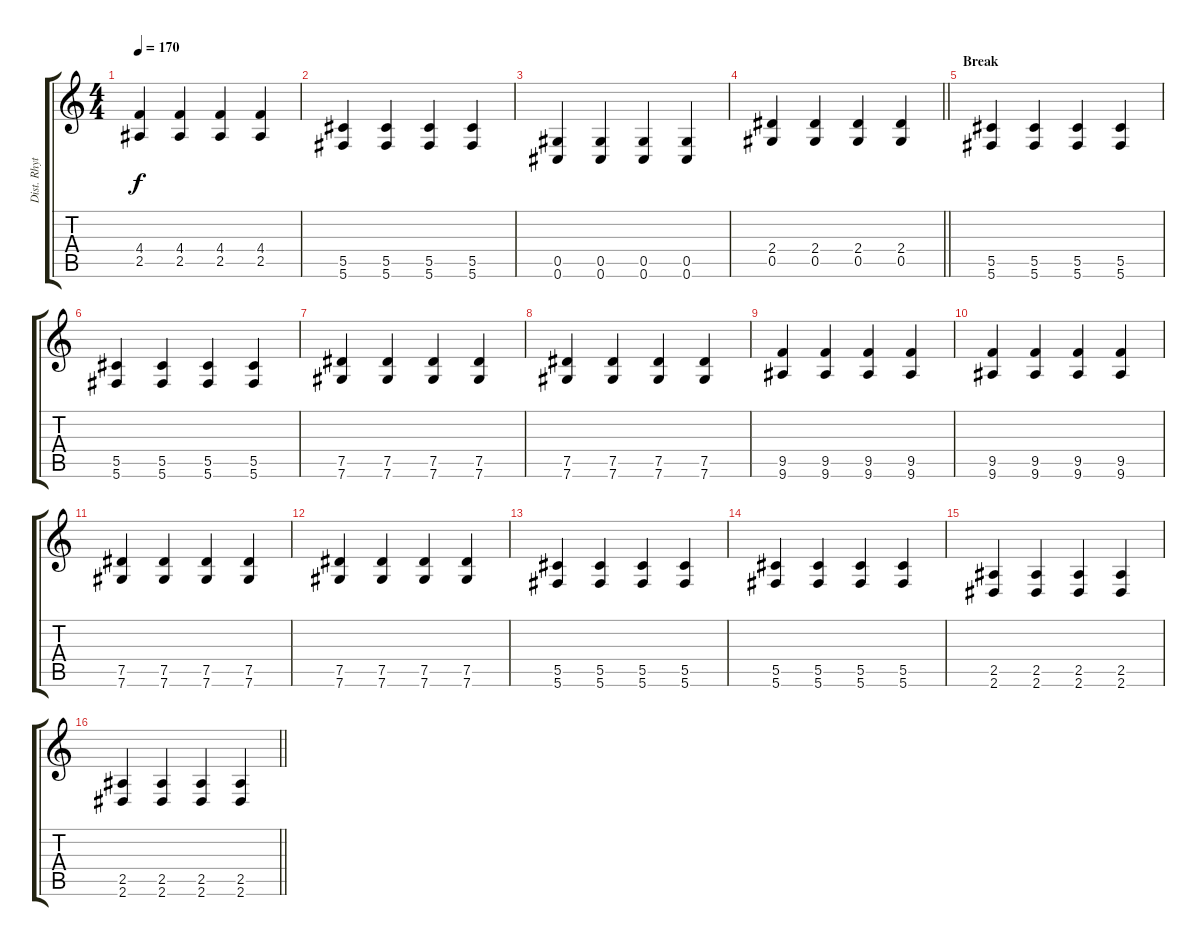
\track ("Dist. Rhytm Guitar [L]" "Dist. Rhyt") {instrument distortionguitar}
\staff {score tabs}
\tuning (Eb4 Bb3 Gb3 Db3 Ab2 Db2) {hide}
\ts (4 4)
\tempo 170
\clef g2
\ks c
(4.4 2.5).4{dy f} (4.4 2.5).4 (4.4 2.5).4 (4.4 2.5).4 |
(5.5 5.6).4 (5.5 5.6).4 (5.5 5.6).4 (5.5 5.6).4 |
(0.5 0.6).4 (0.5 0.6).4 (0.5 0.6).4 (0.5 0.6).4 |
\barLineRight lightlight
(2.4 0.5).4 (2.4 0.5).4 (2.4 0.5).4 (2.4 0.5).4 |
\section ("" "Break")
(5.5 5.6).4 (5.5 5.6).4 (5.5 5.6).4 (5.5 5.6).4 |
(5.5 5.6).4 (5.5 5.6).4 (5.5 5.6).4 (5.5 5.6).4 |
(7.5 7.6).4 (7.5 7.6).4 (7.5 7.6).4 (7.5 7.6).4 |
(7.5 7.6).4 (7.5 7.6).4 (7.5 7.6).4 (7.5 7.6).4 |
(9.5 9.6).4 (9.5 9.6).4 (9.5 9.6).4 (9.5 9.6).4 |
(9.5 9.6).4 (9.5 9.6).4 (9.5 9.6).4 (9.5 9.6).4 |
(7.5 7.6).4 (7.5 7.6).4 (7.5 7.6).4 (7.5 7.6).4 |
(7.5 7.6).4 (7.5 7.6).4 (7.5 7.6).4 (7.5 7.6).4 |
(5.5 5.6).4 (5.5 5.6).4 (5.5 5.6).4 (5.5 5.6).4 |
(5.5 5.6).4 (5.5 5.6).4 (5.5 5.6).4 (5.5 5.6).4 |
(2.5 2.6).4 (2.5 2.6).4 (2.5 2.6).4 (2.5 2.6).4 |
\barLineRight lightlight
(2.5 2.6).4 (2.5 2.6).4 (2.5 2.6).4 (2.5 2.6).4
